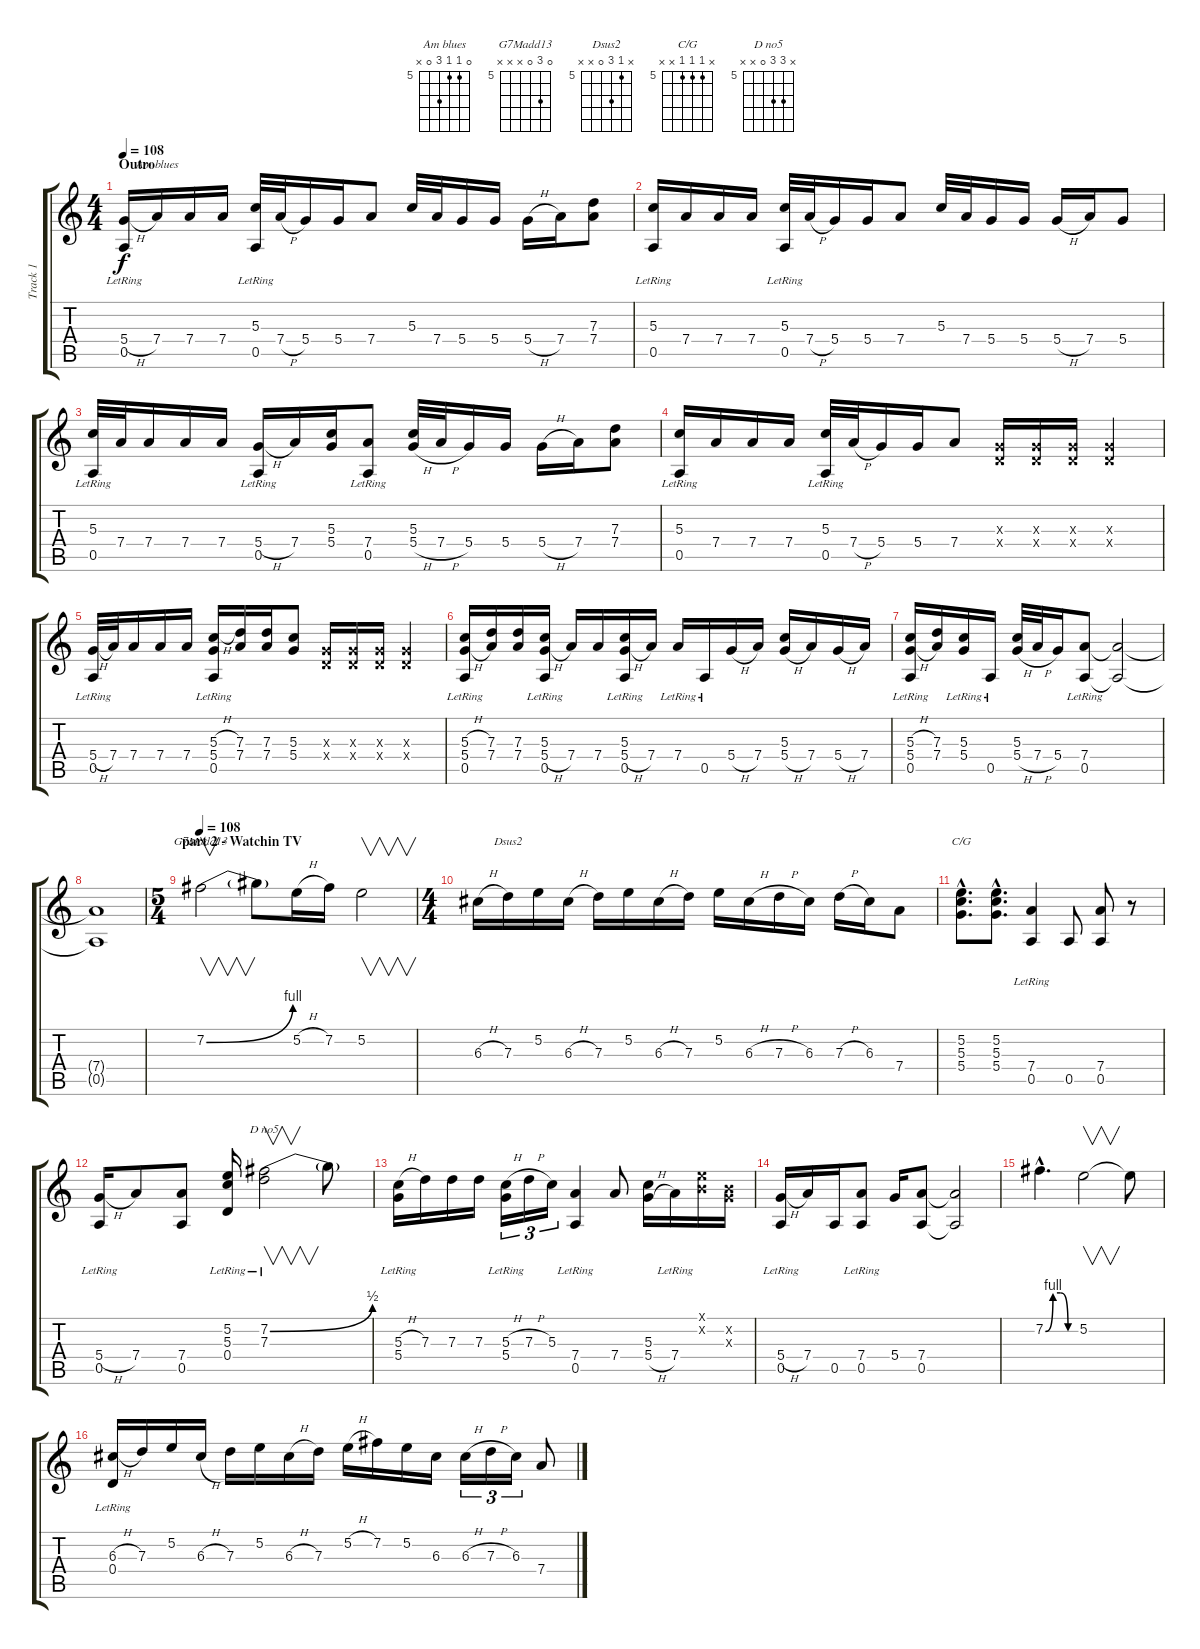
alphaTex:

\track ("Track 1" "Track 1") {instrument acousticguitarsteel}
\staff {score tabs}
\tuning (E4 B3 G3 D3 A2 E2) {hide}
\chord ("Am blues" 0 5 5 7 0 x) {firstfret 5}
\chord ("G7Madd13" 0 7 0 x x x) {firstfret 5}
\chord ("Dsus2" x 5 7 0 x x) {firstfret 5}
\chord ("C/G" x 5 5 5 x x) {firstfret 5}
\chord ("D no5" x 7 7 0 x x) {firstfret 5}
\ts (4 4)
\section ("" "Outro")
\tempo 108
\clef g2
\ks c
(5.4{h} 0.5{lr}).16{dy f} 7.4.16{ch "Am blues"} 7.4.16 7.4.16 (5.3 0.5{lr}).32 7.4{h}.32 5.4.16 5.4.16 7.4.8 5.3.32 7.4.32 5.4.16 5.4.16 5.4{h}.16 7.4.16 (7.3 7.4).8 |
(5.3 0.5{lr}).16 7.4.16 7.4.16 7.4.16 (5.3 0.5{lr}).32 7.4{h}.32 5.4.16 5.4.16 7.4.8 5.3.32 7.4.32 5.4.16 5.4.16 5.4{h}.16 7.4.16 5.4.8 |
(5.3 0.5{lr}).32 7.4.32 7.4.16 7.4.16 7.4.16 (5.4{h} 0.5{lr}).16 7.4.16 (5.3 5.4).16 (7.4 0.5{lr}).8 (5.3 5.4{h}).32 7.4{h}.32 5.4.16 5.4.16 5.4{h}.16 7.4.16 (7.3 7.4).8 |
(5.3 0.5{lr}).16 7.4.16 7.4.16 7.4.16 (5.3 0.5{lr}).32 7.4{h}.32 5.4.16 5.4.16 7.4.8 (0.3{x} 0.4{x}).16 (0.3{x} 0.4{x}).16 (0.3{x} 0.4{x}).16 (0.3{x} 0.4{x}).4 |
(5.4{h} 0.5{lr}).32 7.4.32 7.4.16 7.4.16 7.4.16 (5.3{h} 5.4 0.5{lr}).16 (7.3 7.4).16 (7.3 7.4).16 (5.3 5.4).8 (0.3{x} 0.4{x}).16 (0.3{x} 0.4{x}).16 (0.3{x} 0.4{x}).16 (0.3{x} 0.4{x}).4 |
(5.3{h} 5.4{h} 0.5{lr}).16 (7.3 7.4).16 (7.3 7.4).16 (5.3 5.4{h} 0.5{lr}).16 7.4.16 7.4.16 (5.3 5.4{h} 0.5{lr}).16 7.4.16 7.4{lr}.16 0.5{lr}.16 5.4{h}.16 7.4.16 (5.3 5.4{h}).16 7.4.16 5.4{h}.16 7.4.16 |
(5.3{h} 5.4{h} 0.5{lr}).16 (7.3 7.4).16 (5.3{lr} 5.4{lr}).16 0.5{lr}.16 (5.3 5.4{h}).32 7.4{h}.32 5.4.16 (7.4 0.5{lr}).8 (7.4{t} 0.5{t}).2 |
(7.4{t} 0.5{t}).1 |
\ts (5 4)
\section ("" "part 2 - Watchin TV")
\tempo 108
7.2{be (bend 0 0 60 4)}.2{v ch "G7Madd13"} 7.2{t}.8 5.2{h}.16 7.2.16 5.2.2{v} |
\ts (4 4)
6.3{h}.16 7.3.16{ch "Dsus2"} 5.2.16 6.3{h}.16 7.3.16 5.2.16 6.3{h}.16 7.3.16 5.2.16 6.3{h}.16 7.3{h}.16 6.3.16 7.3{h}.16 6.3.16 7.4.8 |
(5.2{hac} 5.3{hac} 5.4{hac}).8{d ch "C/G"} (5.2{hac} 5.3{hac} 5.4{hac}).8{d} (7.4{lr} 0.5).4 0.5.8 (7.4 0.5).8 r.8 |
(5.4{h} 0.5{lr}).16 7.4.8 (7.4 0.5).8 (5.2 5.3 0.4{lr}).16 (7.2{be (bend 0 0 60 2)} 7.3{lr}).2{v ch "D no5"} 7.2{t}.8 |
(5.3{h} 5.4{lr}).16 7.3.16 7.3.16 7.3.16 (5.3{h} 5.4{lr}).16{tu (3 2)} 7.3{h}.16{tu (3 2)} 5.3.16{tu (3 2)} (7.4 0.5{lr}).4 7.4.8 (5.3 5.4{h}).16 7.4{lr}.16 (0.1{x} 0.2{x}).16 (0.2{x} 0.3{x}).16 |
(5.4{h} 0.5{lr}).16 7.4.16 0.5.16 (7.4 0.5{lr}).8 5.4.16 (7.4 0.5).8 (7.4{t} 0.5{t}).2 |
\section ("" "")
7.2{be (custom 0 0 15 4 30 4 45 0 60 0) hac}.4{d} 5.2.2{v} 5.2{t}.8 |
(6.3{h} 0.4{lr}).16 7.3.16 5.2.16 6.3{h}.16 7.3.16 5.2.16 6.3{h}.16 7.3.16 5.2{h}.16 7.2.16 5.2.16 6.3.16 6.3{h}.16{tu (3 2)} 7.3{h}.16{tu (3 2)} 6.3.16{tu (3 2)} 7.4.8
